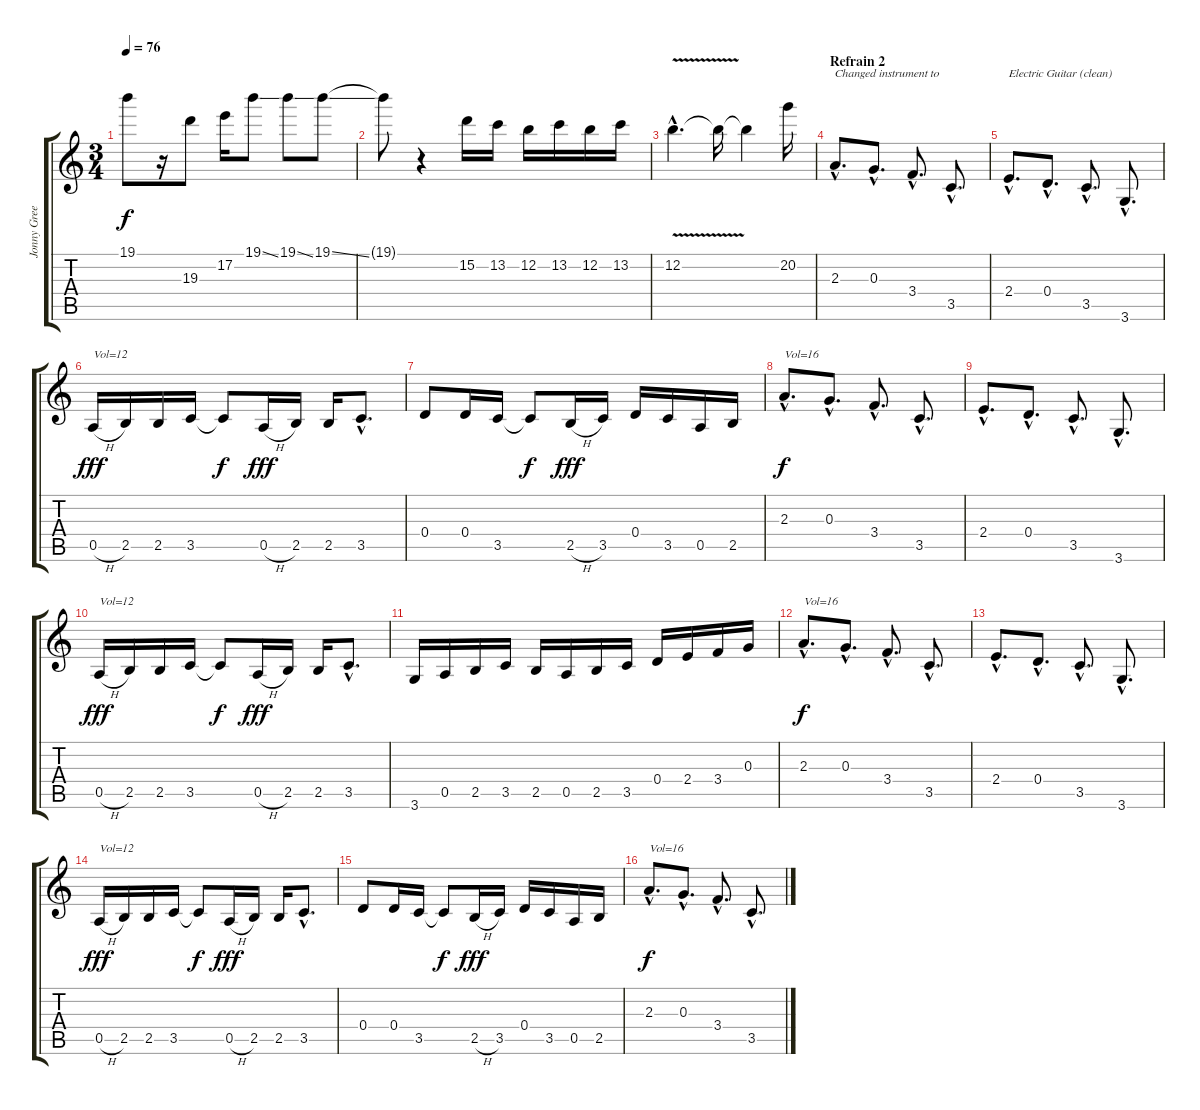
\track ("Jonny Greenwood (left)" "Jonny Gree") {instrument electricguitarjazz}
\staff {score tabs}
\tuning (E4 B3 G3 D3 A2 E2) {hide}
\ts (3 4)
\tempo 76
\clef g2
\ks c
19.1{t}.8{dy f} r.16 19.3.8 17.2.16 19.1{ss}.8 19.1{ss}.8 19.1{ss}.8 |
19.1{t}.8 r.4 15.2.16 13.2.16 12.2.16 13.2.16 12.2.16 13.2.16 |
12.2{v hac}.4{d} 12.2{t}.16 12.2{t}.4 20.2.16 |
\section ("" "Refrain 2")
2.3{hac}.8{d txt "Changed instrument to" instrument electricguitarclean} 0.3{hac}.8{d} 3.4{hac}.8{d} 3.5{hac}.8{d} |
2.4{hac}.8{d txt "Electric Guitar (clean)"} 0.4{hac}.8{d} 3.5{hac}.8{d} 3.6{hac}.8{d} |
0.5{h}.16{txt "Vol=12" dy fff volume 12} 2.5.16 2.5.16 3.5.16 3.5{t}.8{dy f} 0.5{h}.16{dy fff} 2.5.16 2.5.16 3.5{hac}.8{d} |
0.4.8 0.4.16 3.5.16 3.5{t}.8{dy f} 2.5{h}.16{dy fff} 3.5.16 0.4.16 3.5.16 0.5.16 2.5.16 |
2.3{hac}.8{d txt "Vol=16" dy f volume 16} 0.3{hac}.8{d} 3.4{hac}.8{d} 3.5{hac}.8{d} |
2.4{hac}.8{d} 0.4{hac}.8{d} 3.5{hac}.8{d} 3.6{hac}.8{d} |
0.5{h}.16{txt "Vol=12" dy fff volume 13} 2.5.16 2.5.16 3.5.16 3.5{t}.8{dy f} 0.5{h}.16{dy fff} 2.5.16 2.5.16 3.5{hac}.8{d} |
3.6.16 0.5.16 2.5.16 3.5.16 2.5.16 0.5.16 2.5.16 3.5.16 0.4.16 2.4.16 3.4.16 0.3.16 |
2.3{hac}.8{d txt "Vol=16" dy f volume 16} 0.3{hac}.8{d} 3.4{hac}.8{d} 3.5{hac}.8{d} |
2.4{hac}.8{d} 0.4{hac}.8{d} 3.5{hac}.8{d} 3.6{hac}.8{d} |
0.5{h}.16{txt "Vol=12" dy fff volume 12} 2.5.16 2.5.16 3.5.16 3.5{t}.8{dy f} 0.5{h}.16{dy fff} 2.5.16 2.5.16 3.5{hac}.8{d} |
0.4.8 0.4.16 3.5.16 3.5{t}.8{dy f} 2.5{h}.16{dy fff} 3.5.16 0.4.16 3.5.16 0.5.16 2.5.16 |
2.3{hac}.8{d txt "Vol=16" dy f volume 16} 0.3{hac}.8{d} 3.4{hac}.8{d} 3.5{hac}.8{d}
